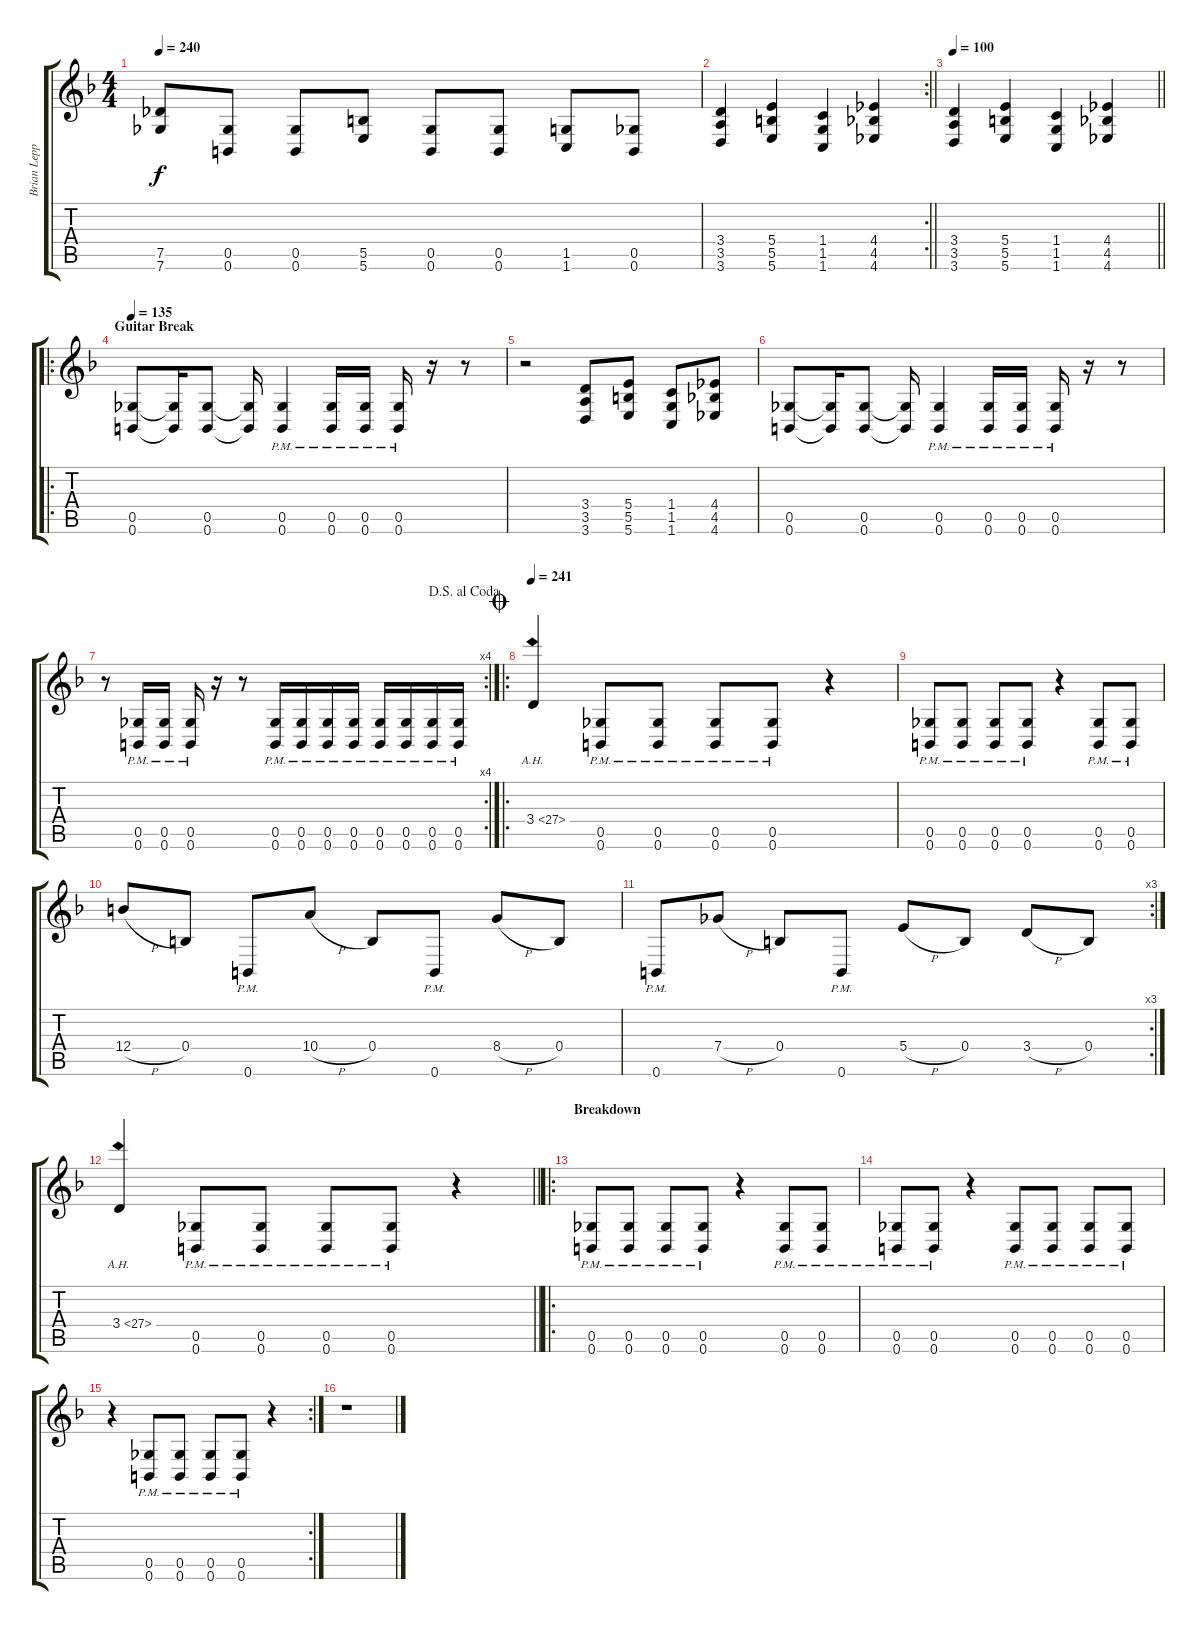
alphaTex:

\track ("Brian Leppke" "Brian Lepp") {instrument distortionguitar}
\staff {score tabs}
\tuning (Db4 Ab3 E3 B2 Gb2 B1) {hide}
\ts (4 4)
\tempo 240
\clef g2
\ks f
(7.5 7.6).8{dy f} (0.5 0.6).8 (0.5 0.6).8 (5.5 5.6).8 (0.5 0.6).8 (0.5 0.6).8 (1.5 1.6).8 (0.5 0.6).8 |
\rc 2
\barLineRight lightlight
(3.4 3.5 3.6).4 (5.4 5.5 5.6).4 (1.4 1.5 1.6).4 (4.4 4.5 4.6).4 |
\tempo 100
\barLineRight lightlight
(3.4 3.5 3.6).4 (5.4 5.5 5.6).4 (1.4 1.5 1.6).4 (4.4 4.5 4.6).4 |
\ro
\section ("" "Guitar Break")
\tempo 135
(0.5 0.6).8 (0.5{t} 0.6{t}).16 (0.5 0.6).8 (0.5{t} 0.6{t}).16 (0.5{pm} 0.6{pm}).4 (0.5{pm} 0.6{pm}).16 (0.5{pm} 0.6{pm}).16 (0.5{pm} 0.6{pm}).16 r.16 r.8 |
r.2 (3.4 3.5 3.6).8 (5.4 5.5 5.6).8 (1.4 1.5 1.6).8 (4.4 4.5 4.6).8 |
(0.5 0.6).8 (0.5{t} 0.6{t}).16 (0.5 0.6).8 (0.5{t} 0.6{t}).16 (0.5{pm} 0.6{pm}).4 (0.5{pm} 0.6{pm}).16 (0.5{pm} 0.6{pm}).16 (0.5{pm} 0.6{pm}).16 r.16 r.8 |
\rc 4
\jump dalsegnoalcoda
r.8 (0.5{pm} 0.6{pm}).16 (0.5{pm} 0.6{pm}).16 (0.5{pm} 0.6{pm}).16 r.16 r.8 (0.5{pm} 0.6{pm}).16 (0.5{pm} 0.6{pm}).16 (0.5{pm} 0.6{pm}).16 (0.5{pm} 0.6{pm}).16 (0.5{pm} 0.6{pm}).16 (0.5{pm} 0.6{pm}).16 (0.5{pm} 0.6{pm}).16 (0.5{pm} 0.6{pm}).16 |
\ro
\jump coda
\tempo 241
3.4{ah 24}.4 (0.5{pm} 0.6{pm}).8 (0.5{pm} 0.6{pm}).8 (0.5{pm} 0.6{pm}).8 (0.5{pm} 0.6{pm}).8 r.4 |
(0.5{pm} 0.6{pm}).8 (0.5{pm} 0.6{pm}).8 (0.5{pm} 0.6{pm}).8 (0.5{pm} 0.6{pm}).8 r.4 (0.5{pm} 0.6{pm}).8 (0.5{pm} 0.6{pm}).8 |
12.4{h}.8 0.4.8 0.6{pm}.8 10.4{h}.8 0.4.8 0.6{pm}.8 8.4{h}.8 0.4.8 |
\rc 3
0.6{pm}.8 7.4{h}.8 0.4.8 0.6{pm}.8 5.4{h}.8 0.4.8 3.4{h}.8 0.4.8 |
\barLineRight lightlight
3.4{ah 24}.4 (0.5{pm} 0.6{pm}).8 (0.5{pm} 0.6{pm}).8 (0.5{pm} 0.6{pm}).8 (0.5{pm} 0.6{pm}).8 r.4 |
\ro
\section ("" "Breakdown")
(0.5{pm} 0.6{pm}).8 (0.5{pm} 0.6{pm}).8 (0.5{pm} 0.6{pm}).8 (0.5{pm} 0.6{pm}).8 r.4 (0.5{pm} 0.6{pm}).8 (0.5{pm} 0.6{pm}).8 |
(0.5{pm} 0.6{pm}).8 (0.5{pm} 0.6{pm}).8 r.4 (0.5{pm} 0.6{pm}).8 (0.5{pm} 0.6{pm}).8 (0.5{pm} 0.6{pm}).8 (0.5{pm} 0.6{pm}).8 |
\rc 2
r.4 (0.5{pm} 0.6{pm}).8 (0.5{pm} 0.6{pm}).8 (0.5{pm} 0.6{pm}).8 (0.5{pm} 0.6{pm}).8 r.4 |
r.1
